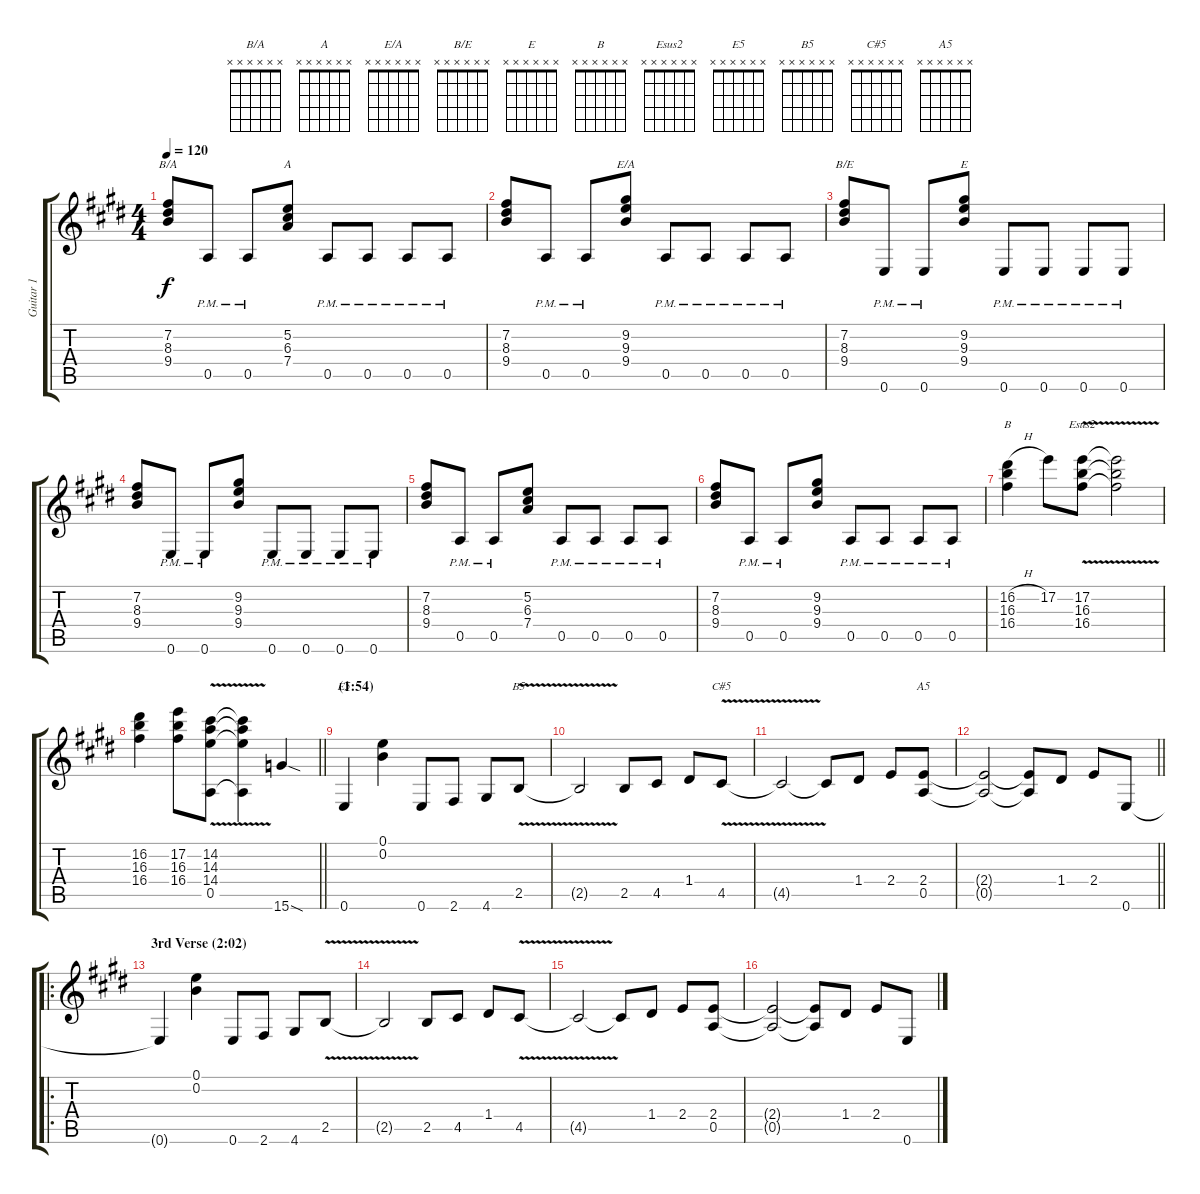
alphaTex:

\track ("Guitar 1" "Guitar 1") {instrument distortionguitar}
\staff {score tabs}
\tuning (E4 B3 G3 D3 A2 E2) {hide}
\chord ("B/A" x x x x x x)
\chord ("A" x x x x x x)
\chord ("E/A" x x x x x x)
\chord ("B/E" x x x x x x)
\chord ("E" x x x x x x)
\chord ("B" x x x x x x)
\chord ("Esus2" x x x x x x)
\chord ("E5" x x x x x x)
\chord ("B5" x x x x x x)
\chord ("C#5" x x x x x x)
\chord ("A5" x x x x x x)
\ts (4 4)
\tempo 120
\clef g2
\ks e
(7.2 8.3 9.4).8{ch "B/A" dy f} 0.5{pm}.8 0.5{pm}.8 (5.2 6.3 7.4).8{ch "A"} 0.5{pm}.8 0.5{pm}.8 0.5{pm}.8 0.5{pm}.8 |
(7.2 8.3 9.4).8 0.5{pm}.8 0.5{pm}.8 (9.2 9.3 9.4).8{ch "E/A"} 0.5{pm}.8 0.5{pm}.8 0.5{pm}.8 0.5{pm}.8 |
(7.2 8.3 9.4).8{ch "B/E"} 0.6{pm}.8 0.6{pm}.8 (9.2 9.3 9.4).8{ch "E"} 0.6{pm}.8 0.6{pm}.8 0.6{pm}.8 0.6{pm}.8 |
(7.2 8.3 9.4).8 0.6{pm}.8 0.6{pm}.8 (9.2 9.3 9.4).8 0.6{pm}.8 0.6{pm}.8 0.6{pm}.8 0.6{pm}.8 |
(7.2 8.3 9.4).8 0.5{pm}.8 0.5{pm}.8 (5.2 6.3 7.4).8 0.5{pm}.8 0.5{pm}.8 0.5{pm}.8 0.5{pm}.8 |
(7.2 8.3 9.4).8 0.5{pm}.8 0.5{pm}.8 (9.2 9.3 9.4).8 0.5{pm}.8 0.5{pm}.8 0.5{pm}.8 0.5{pm}.8 |
(16.2{h} 16.3 16.4).4{ch "B"} 17.2.8 (17.2{v} 16.3{v} 16.4{v}).8{ch "Esus2"} (17.2{t} 16.3{t} 16.4{t}).2 |
\barLineRight lightlight
(16.2 16.3 16.4).4 (17.2 16.3 16.4).8 (14.2{v} 14.3{v} 14.4{v} 0.5).8 (14.2{t} 14.3{t} 14.4{t} 0.5{t}).4 15.6{sod}.4 |
\section ("" "(1:54)")
0.6.4{ch "E5"} (0.1 0.2).4 0.6.8 2.6.8 4.6.8 2.5{v}.8{ch "B5"} |
2.5{t}.2 2.5.8 4.5.8 1.4.8 4.5{v}.8{ch "C#5"} |
4.5{t}.2 4.5{t}.8 1.4.8 2.4.8 (2.4 0.5).8{ch "A5"} |
\barLineRight lightlight
(2.4{t} 0.5{t}).2 (2.4{t} 0.5{t}).8 1.4.8 2.4.8 0.6.8 |
\ro
\section ("" "3rd Verse (2:02)")
0.6{t}.4 (0.1 0.2).4 0.6.8 2.6.8 4.6.8 2.5{v}.8 |
2.5{t}.2 2.5.8 4.5.8 1.4.8 4.5{v}.8 |
4.5{t}.2 4.5{t}.8 1.4.8 2.4.8 (2.4 0.5).8 |
(2.4{t} 0.5{t}).2 (2.4{t} 0.5{t}).8 1.4.8 2.4.8 0.6.8
